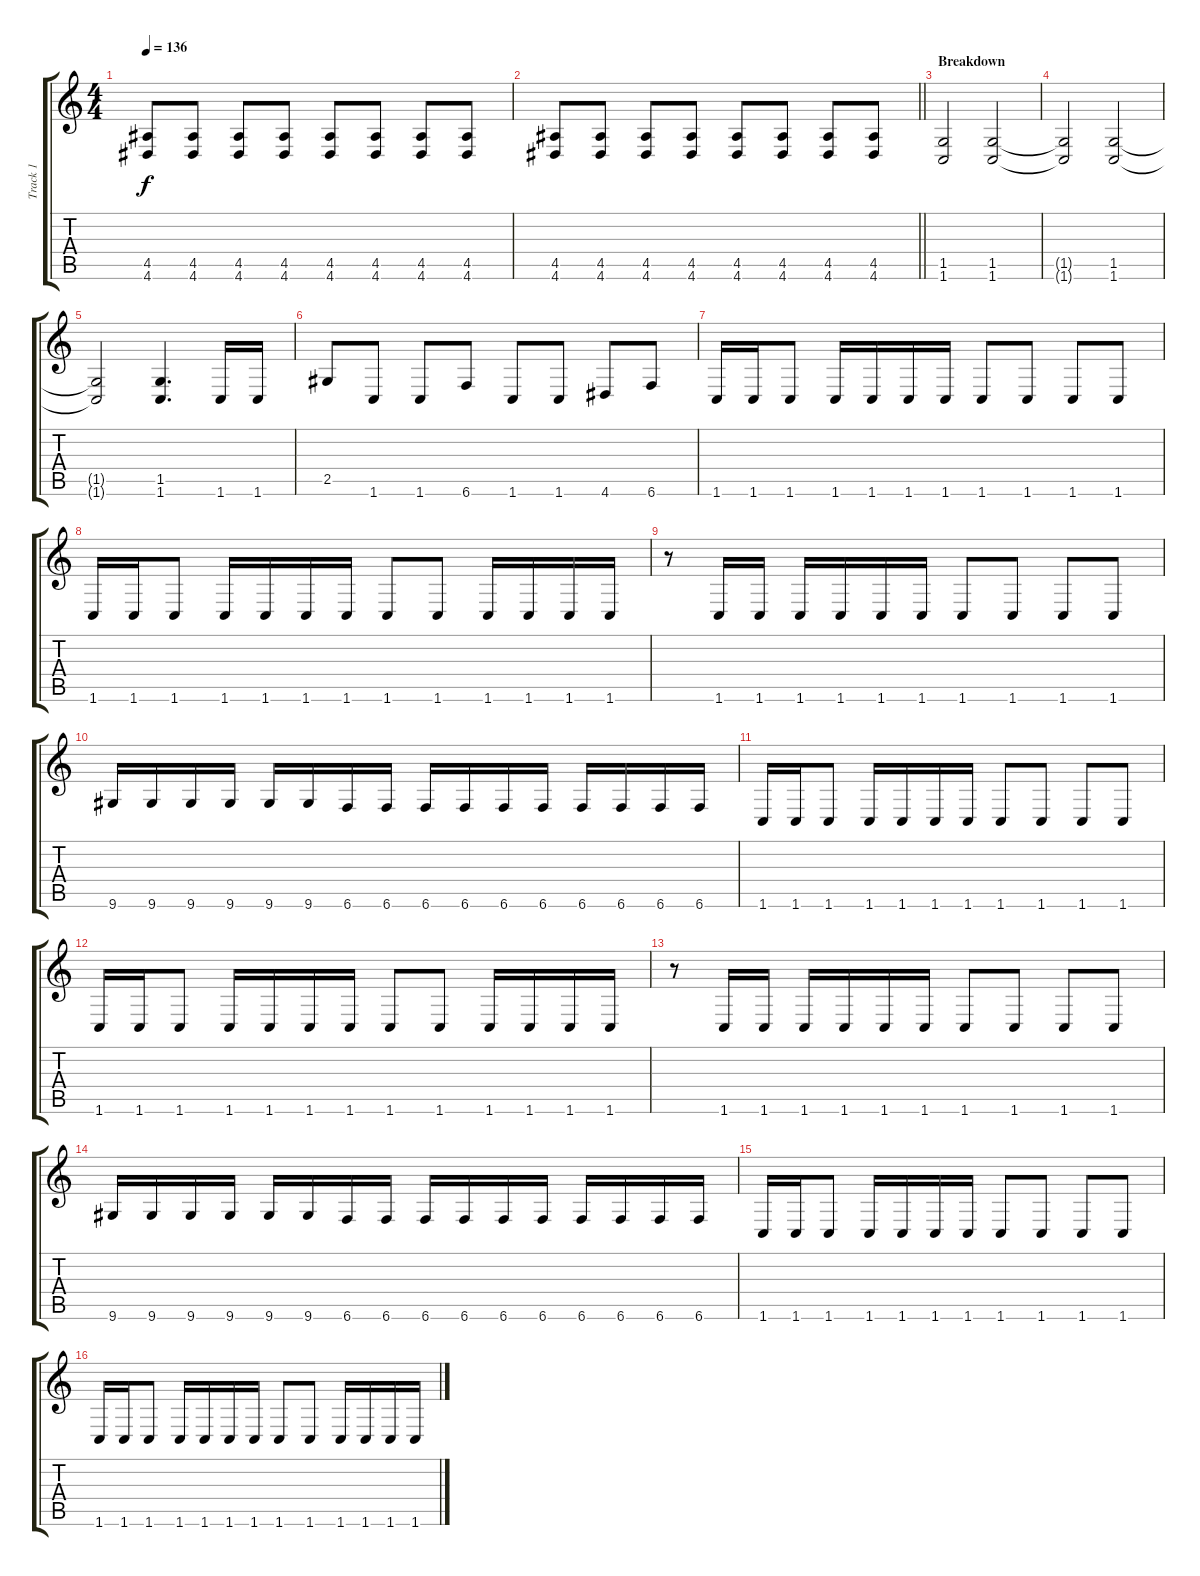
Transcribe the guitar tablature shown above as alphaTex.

\track ("Track 1" "Track 1") {instrument distortionguitar}
\staff {score tabs}
\tuning (Db4 Ab3 E3 B2 Gb2 B1) {hide}
\ts (4 4)
\tempo 136
\clef g2
\ks c
(4.5 4.6).8{dy f} (4.5 4.6).8 (4.5 4.6).8 (4.5 4.6).8 (4.5 4.6).8 (4.5 4.6).8 (4.5 4.6).8 (4.5 4.6).8 |
\barLineRight lightlight
(4.5 4.6).8 (4.5 4.6).8 (4.5 4.6).8 (4.5 4.6).8 (4.5 4.6).8 (4.5 4.6).8 (4.5 4.6).8 (4.5 4.6).8 |
\section ("" "Breakdown")
(1.5 1.6).2 (1.5 1.6).2 |
(1.5{t} 1.6{t}).2 (1.5 1.6).2 |
(1.5{t} 1.6{t}).2 (1.5 1.6).4{d} 1.6.16 1.6.16 |
2.5.8 1.6.8 1.6.8 6.6.8 1.6.8 1.6.8 4.6.8 6.6.8 |
1.6.16 1.6.16 1.6.8 1.6.16 1.6.16 1.6.16 1.6.16 1.6.8 1.6.8 1.6.8 1.6.8 |
1.6.16 1.6.16 1.6.8 1.6.16 1.6.16 1.6.16 1.6.16 1.6.8 1.6.8 1.6.16 1.6.16 1.6.16 1.6.16 |
r.8 1.6.16 1.6.16 1.6.16 1.6.16 1.6.16 1.6.16 1.6.8 1.6.8 1.6.8 1.6.8 |
9.6.16 9.6.16 9.6.16 9.6.16 9.6.16 9.6.16 6.6.16 6.6.16 6.6.16 6.6.16 6.6.16 6.6.16 6.6.16 6.6.16 6.6.16 6.6.16 |
1.6.16 1.6.16 1.6.8 1.6.16 1.6.16 1.6.16 1.6.16 1.6.8 1.6.8 1.6.8 1.6.8 |
1.6.16 1.6.16 1.6.8 1.6.16 1.6.16 1.6.16 1.6.16 1.6.8 1.6.8 1.6.16 1.6.16 1.6.16 1.6.16 |
r.8 1.6.16 1.6.16 1.6.16 1.6.16 1.6.16 1.6.16 1.6.8 1.6.8 1.6.8 1.6.8 |
9.6.16 9.6.16 9.6.16 9.6.16 9.6.16 9.6.16 6.6.16 6.6.16 6.6.16 6.6.16 6.6.16 6.6.16 6.6.16 6.6.16 6.6.16 6.6.16 |
1.6.16 1.6.16 1.6.8 1.6.16 1.6.16 1.6.16 1.6.16 1.6.8 1.6.8 1.6.8 1.6.8 |
1.6.16 1.6.16 1.6.8 1.6.16 1.6.16 1.6.16 1.6.16 1.6.8 1.6.8 1.6.16 1.6.16 1.6.16 1.6.16
